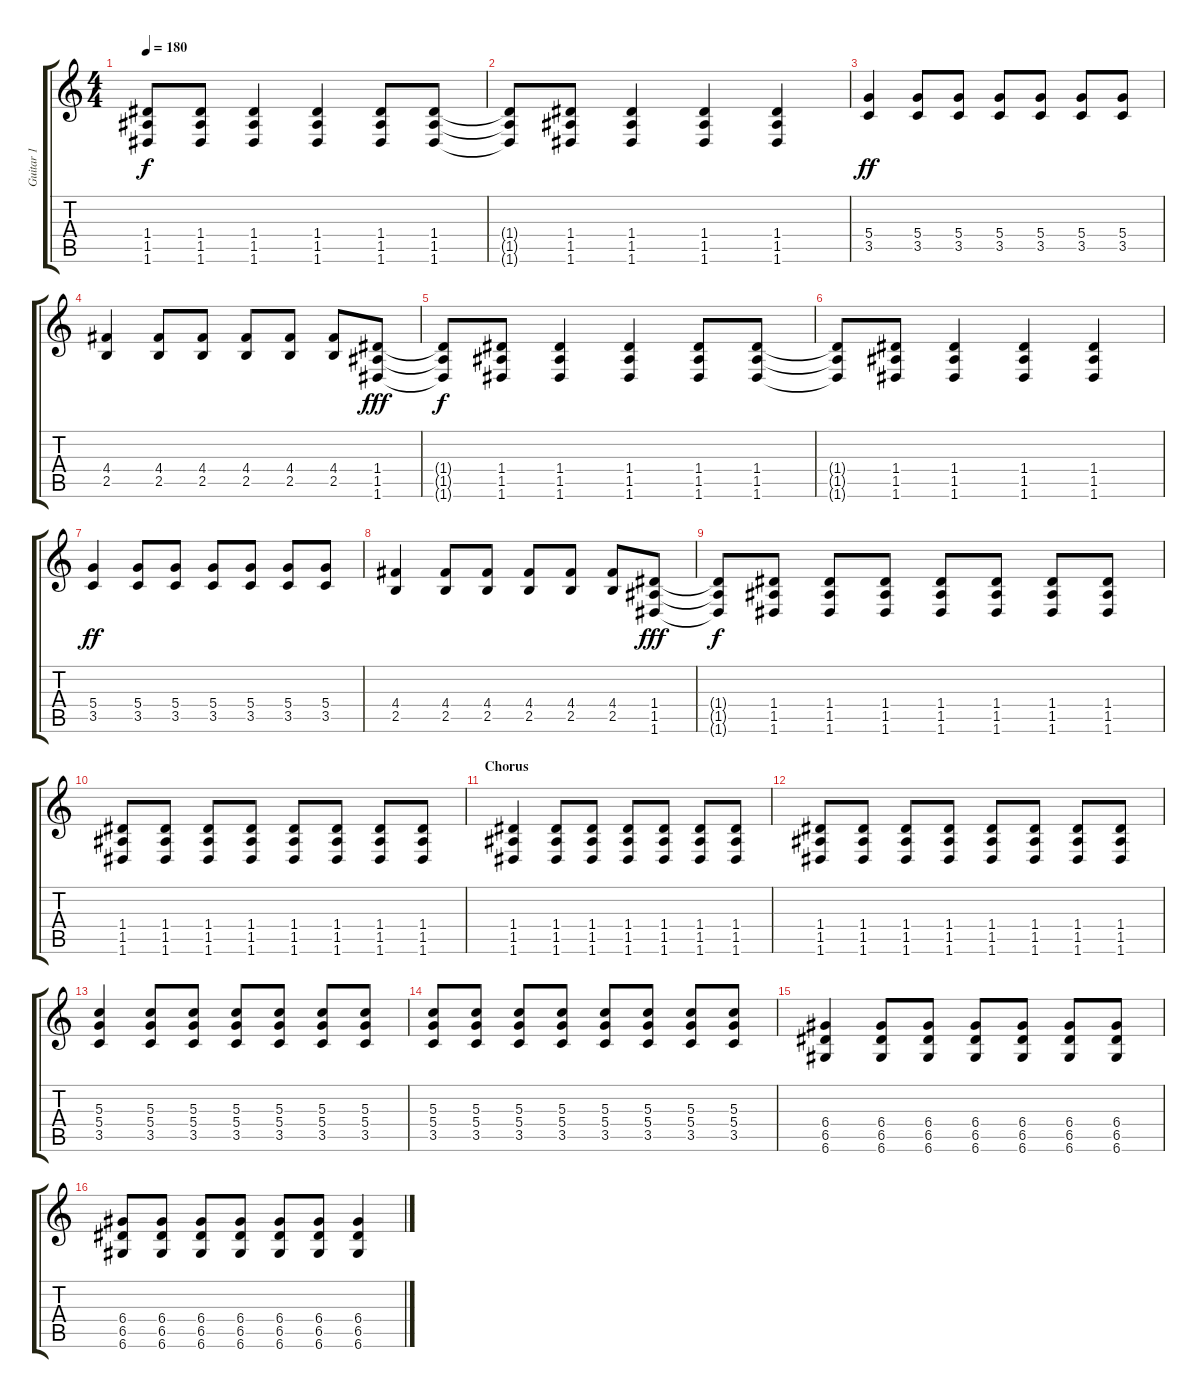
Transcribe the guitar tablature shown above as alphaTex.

\track ("Guitar 1" "Guitar 1") {instrument overdrivenguitar}
\staff {score tabs}
\tuning (E4 B3 G3 D3 A2 D2) {hide}
\ts (4 4)
\tempo 180
\clef g2
\ks c
(1.4{t} 1.5{t} 1.6{t}).8{dy f} (1.4 1.5 1.6).8 (1.4 1.5 1.6).4 (1.4 1.5 1.6).4 (1.4 1.5 1.6).8 (1.4 1.5 1.6).8 |
(1.4{t} 1.5{t} 1.6{t}).8 (1.4 1.5 1.6).8 (1.4 1.5 1.6).4 (1.4 1.5 1.6).4 (1.4 1.5 1.6).4 |
(5.4 3.5).4{dy ff} (5.4 3.5).8 (5.4 3.5).8 (5.4 3.5).8 (5.4 3.5).8 (5.4 3.5).8 (5.4 3.5).8 |
(4.4 2.5).4 (4.4 2.5).8 (4.4 2.5).8 (4.4 2.5).8 (4.4 2.5).8 (4.4 2.5).8 (1.4 1.5 1.6).8{dy fff} |
(1.4{t} 1.5{t} 1.6{t}).8{dy f} (1.4 1.5 1.6).8 (1.4 1.5 1.6).4 (1.4 1.5 1.6).4 (1.4 1.5 1.6).8 (1.4 1.5 1.6).8 |
(1.4{t} 1.5{t} 1.6{t}).8 (1.4 1.5 1.6).8 (1.4 1.5 1.6).4 (1.4 1.5 1.6).4 (1.4 1.5 1.6).4 |
(5.4 3.5).4{dy ff} (5.4 3.5).8 (5.4 3.5).8 (5.4 3.5).8 (5.4 3.5).8 (5.4 3.5).8 (5.4 3.5).8 |
(4.4 2.5).4 (4.4 2.5).8 (4.4 2.5).8 (4.4 2.5).8 (4.4 2.5).8 (4.4 2.5).8 (1.4 1.5 1.6).8{dy fff} |
(1.4{t} 1.5{t} 1.6{t}).8{dy f} (1.4 1.5 1.6).8 (1.4 1.5 1.6).8 (1.4 1.5 1.6).8 (1.4 1.5 1.6).8 (1.4 1.5 1.6).8 (1.4 1.5 1.6).8 (1.4 1.5 1.6).8 |
(1.4 1.5 1.6).8 (1.4 1.5 1.6).8 (1.4 1.5 1.6).8 (1.4 1.5 1.6).8 (1.4 1.5 1.6).8 (1.4 1.5 1.6).8 (1.4 1.5 1.6).8 (1.4 1.5 1.6).8 |
\section ("" "Chorus")
(1.4 1.5 1.6).4 (1.4 1.5 1.6).8 (1.4 1.5 1.6).8 (1.4 1.5 1.6).8 (1.4 1.5 1.6).8 (1.4 1.5 1.6).8 (1.4 1.5 1.6).8 |
(1.4 1.5 1.6).8 (1.4 1.5 1.6).8 (1.4 1.5 1.6).8 (1.4 1.5 1.6).8 (1.4 1.5 1.6).8 (1.4 1.5 1.6).8 (1.4 1.5 1.6).8 (1.4 1.5 1.6).8 |
(5.3 5.4 3.5).4 (5.3 5.4 3.5).8 (5.3 5.4 3.5).8 (5.3 5.4 3.5).8 (5.3 5.4 3.5).8 (5.3 5.4 3.5).8 (5.3 5.4 3.5).8 |
(5.3 5.4 3.5).8 (5.3 5.4 3.5).8 (5.3 5.4 3.5).8 (5.3 5.4 3.5).8 (5.3 5.4 3.5).8 (5.3 5.4 3.5).8 (5.3 5.4 3.5).8 (5.3 5.4 3.5).8 |
(6.4 6.5 6.6).4 (6.4 6.5 6.6).8 (6.4 6.5 6.6).8 (6.4 6.5 6.6).8 (6.4 6.5 6.6).8 (6.4 6.5 6.6).8 (6.4 6.5 6.6).8 |
(6.4 6.5 6.6).8 (6.4 6.5 6.6).8 (6.4 6.5 6.6).8 (6.4 6.5 6.6).8 (6.4 6.5 6.6).8 (6.4 6.5 6.6).8 (6.4 6.5 6.6).4
